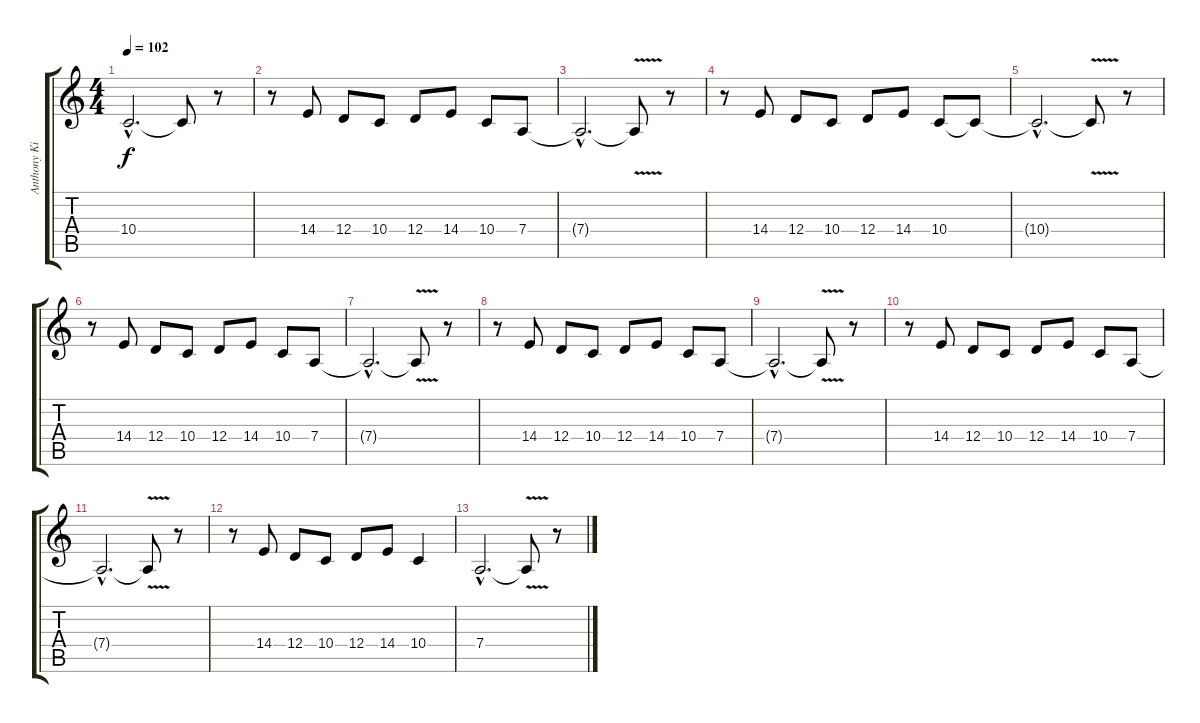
\track ("Anthony Kiedis (Chant)" "Anthony Ki") {instrument trumpet}
\staff {score tabs}
\tuning (E4 B3 G3 D3 A2 E2) {hide}
\ts (4 4)
\tempo 102
\clef g2
\ks c
10.4{hac t}.2{d dy f} 10.4{t}.8 r.8 |
r.8 14.4.8 12.4.8 10.4.8 12.4.8 14.4.8 10.4.8 7.4.8 |
7.4{hac t}.2{d} 7.4{v t}.8 r.8 |
r.8 14.4.8 12.4.8 10.4.8 12.4.8 14.4.8 10.4.8 10.4{t}.8 |
10.4{hac t}.2{d} 10.4{v t}.8 r.8 |
r.8 14.4.8 12.4.8 10.4.8 12.4.8 14.4.8 10.4.8 7.4.8 |
7.4{hac t}.2{d} 7.4{v t}.8 r.8 |
r.8 14.4.8 12.4.8 10.4.8 12.4.8 14.4.8 10.4.8 7.4.8 |
7.4{hac t}.2{d} 7.4{v t}.8 r.8 |
r.8 14.4.8 12.4.8 10.4.8 12.4.8 14.4.8 10.4.8 7.4.8 |
7.4{hac t}.2{d} 7.4{v t}.8 r.8 |
r.8 14.4.8 12.4.8 10.4.8 12.4.8 14.4.8 10.4.4 |
7.4{hac}.2{d} 7.4{v t}.8 r.8
